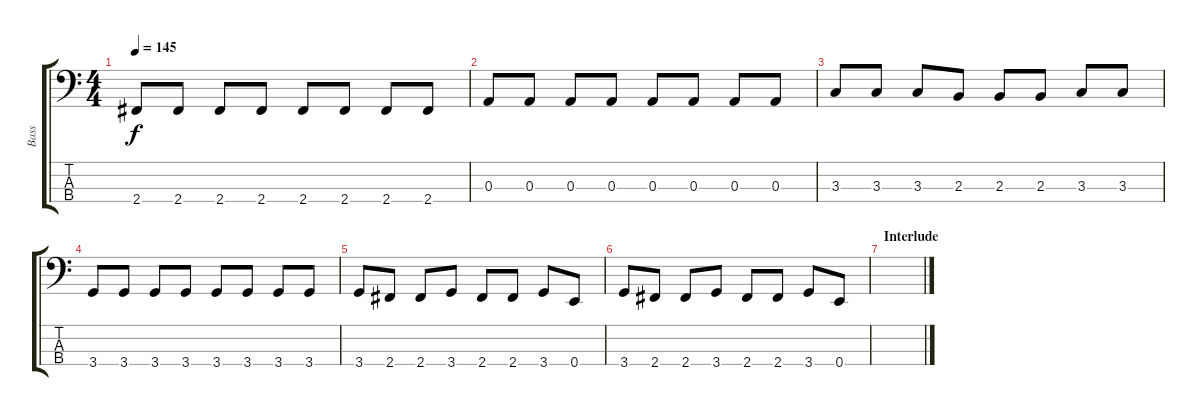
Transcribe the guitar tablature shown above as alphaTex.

\track ("Bass" "Bass") {instrument electricbassfinger}
\staff {score tabs}
\tuning (G2 D2 A1 E1) {hide}
\ts (4 4)
\tempo 145
\clef f4
\ks c
2.4.8{dy f} 2.4.8 2.4.8 2.4.8 2.4.8 2.4.8 2.4.8 2.4.8 |
0.3.8 0.3.8 0.3.8 0.3.8 0.3.8 0.3.8 0.3.8 0.3.8 |
3.3.8 3.3.8 3.3.8 2.3.8 2.3.8 2.3.8 3.3.8 3.3.8 |
3.4.8 3.4.8 3.4.8 3.4.8 3.4.8 3.4.8 3.4.8 3.4.8 |
3.4.8 2.4.8 2.4.8 3.4.8 2.4.8 2.4.8 3.4.8 0.4.8 |
3.4.8 2.4.8 2.4.8 3.4.8 2.4.8 2.4.8 3.4.8 0.4.8 |
\section ("" "Interlude")
